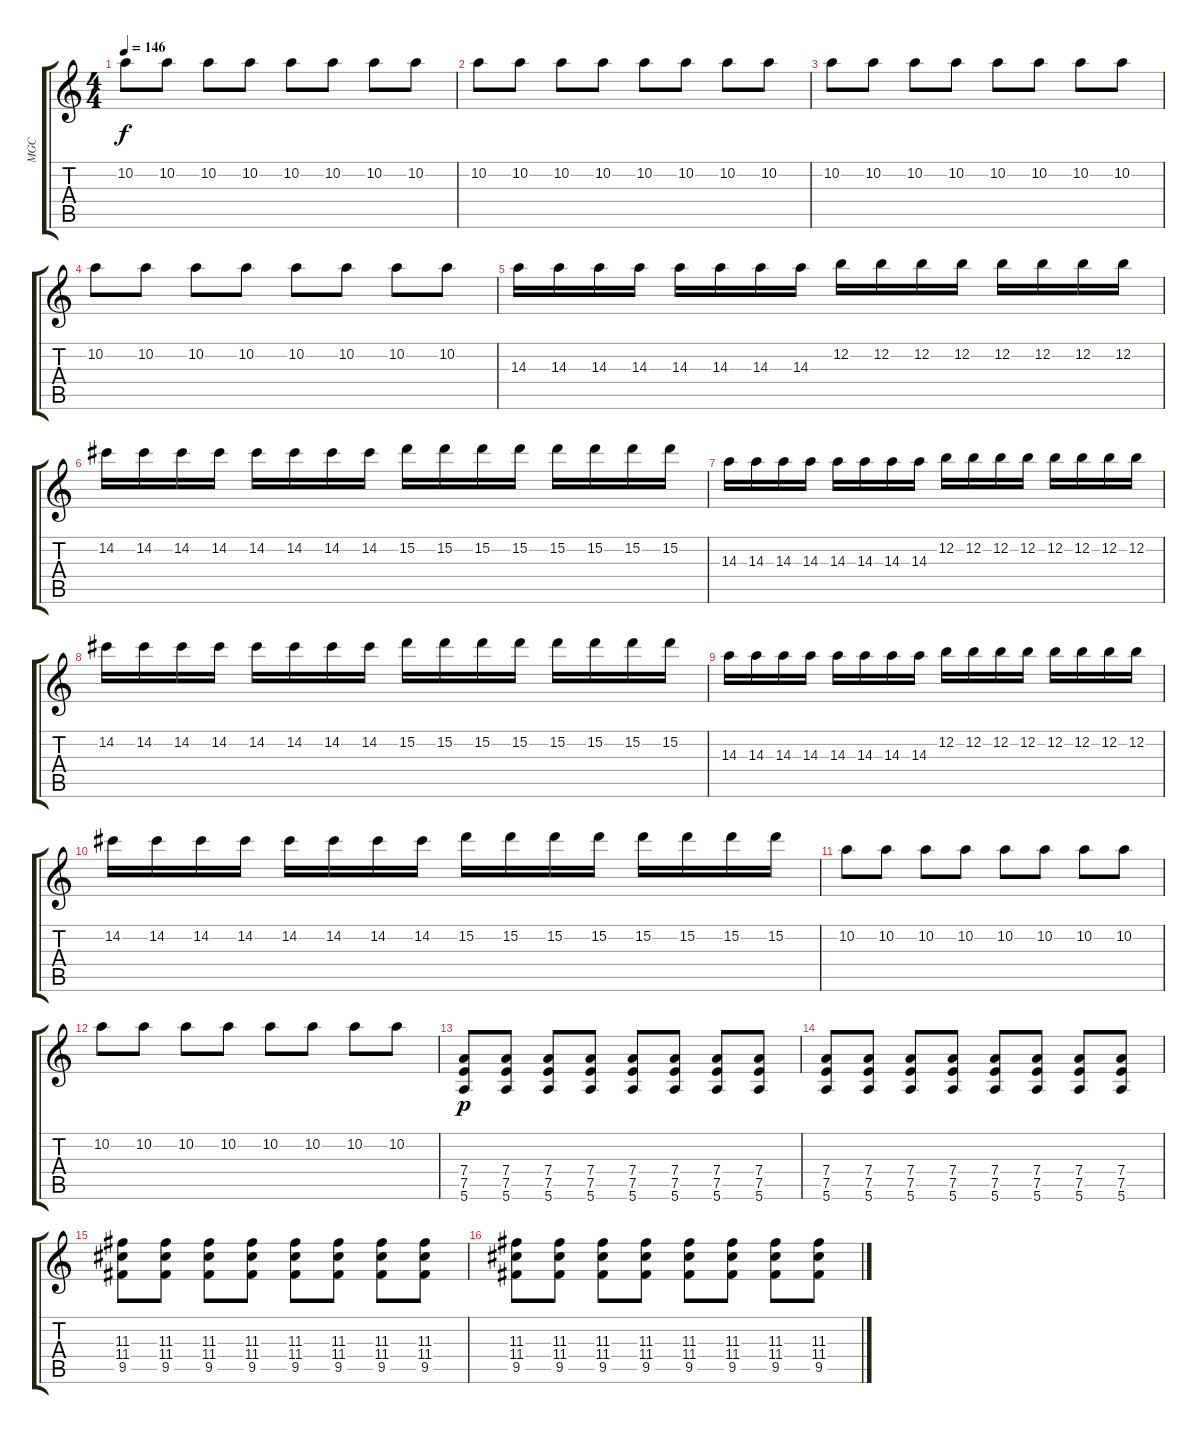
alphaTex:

\track ("MGC" "MGC") {instrument overdrivenguitar}
\staff {score tabs}
\tuning (E4 B3 G3 D3 A2 E2) {hide}
\ts (4 4)
\tempo 146
\clef g2
\ks c
10.2.8{dy f} 10.2.8 10.2.8 10.2.8 10.2.8 10.2.8 10.2.8 10.2.8 |
10.2.8 10.2.8 10.2.8 10.2.8 10.2.8 10.2.8 10.2.8 10.2.8 |
10.2.8 10.2.8 10.2.8 10.2.8 10.2.8 10.2.8 10.2.8 10.2.8 |
10.2.8 10.2.8 10.2.8 10.2.8 10.2.8 10.2.8 10.2.8 10.2.8 |
14.3.16 14.3.16 14.3.16 14.3.16 14.3.16 14.3.16 14.3.16 14.3.16 12.2.16 12.2.16 12.2.16 12.2.16 12.2.16 12.2.16 12.2.16 12.2.16 |
14.2.16 14.2.16 14.2.16 14.2.16 14.2.16 14.2.16 14.2.16 14.2.16 15.2.16 15.2.16 15.2.16 15.2.16 15.2.16 15.2.16 15.2.16 15.2.16 |
14.3.16 14.3.16 14.3.16 14.3.16 14.3.16 14.3.16 14.3.16 14.3.16 12.2.16 12.2.16 12.2.16 12.2.16 12.2.16 12.2.16 12.2.16 12.2.16 |
14.2.16 14.2.16 14.2.16 14.2.16 14.2.16 14.2.16 14.2.16 14.2.16 15.2.16 15.2.16 15.2.16 15.2.16 15.2.16 15.2.16 15.2.16 15.2.16 |
14.3.16 14.3.16 14.3.16 14.3.16 14.3.16 14.3.16 14.3.16 14.3.16 12.2.16 12.2.16 12.2.16 12.2.16 12.2.16 12.2.16 12.2.16 12.2.16 |
14.2.16 14.2.16 14.2.16 14.2.16 14.2.16 14.2.16 14.2.16 14.2.16 15.2.16 15.2.16 15.2.16 15.2.16 15.2.16 15.2.16 15.2.16 15.2.16 |
10.2.8 10.2.8 10.2.8 10.2.8 10.2.8 10.2.8 10.2.8 10.2.8 |
10.2.8 10.2.8 10.2.8 10.2.8 10.2.8 10.2.8 10.2.8 10.2.8 |
(7.4 7.5 5.6).8{dy p} (7.4 7.5 5.6).8 (7.4 7.5 5.6).8 (7.4 7.5 5.6).8 (7.4 7.5 5.6).8 (7.4 7.5 5.6).8 (7.4 7.5 5.6).8 (7.4 7.5 5.6).8 |
(7.4 7.5 5.6).8 (7.4 7.5 5.6).8 (7.4 7.5 5.6).8 (7.4 7.5 5.6).8 (7.4 7.5 5.6).8 (7.4 7.5 5.6).8 (7.4 7.5 5.6).8 (7.4 7.5 5.6).8 |
(11.3 11.4 9.5).8 (11.3 11.4 9.5).8 (11.3 11.4 9.5).8 (11.3 11.4 9.5).8 (11.3 11.4 9.5).8 (11.3 11.4 9.5).8 (11.3 11.4 9.5).8 (11.3 11.4 9.5).8 |
(11.3 11.4 9.5).8 (11.3 11.4 9.5).8 (11.3 11.4 9.5).8 (11.3 11.4 9.5).8 (11.3 11.4 9.5).8 (11.3 11.4 9.5).8 (11.3 11.4 9.5).8 (11.3 11.4 9.5).8
